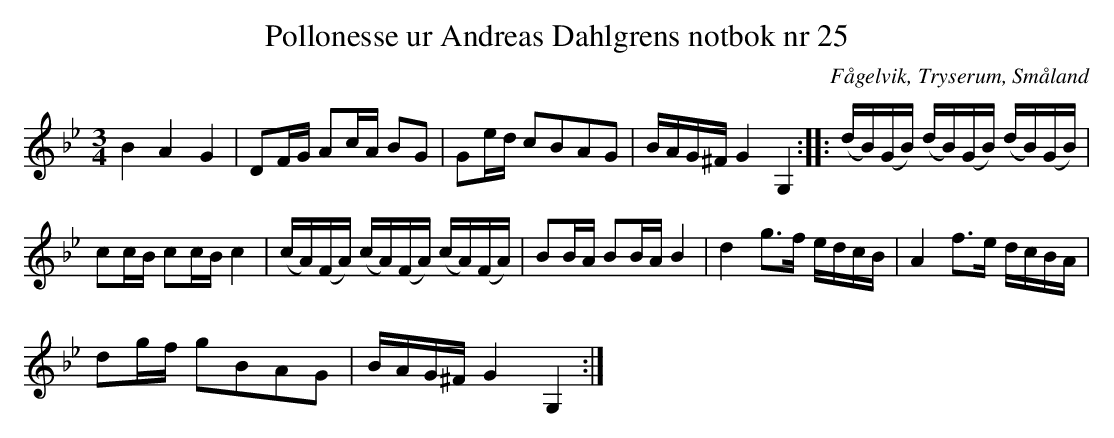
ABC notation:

X:1
T:Pollonesse ur Andreas Dahlgrens notbok nr 25
O:Fågelvik, Tryserum, Småland
M:3/4
L:1/8
K:Gm
B2 A2 G2 | DF/G/ Ac/A/ BG | Ge/d/ cBAG | B/A/G/^F/ G2 G,2 :: (d/B/)(G/B/) (d/B/)(G/B/) (d/B/)(G/B/) |
cc/B/ cc/B/ c2 | (c/A/)(F/A/) (c/A/)(F/A/) (c/A/)(F/A/) | BB/A/ BB/A/ B2 | d2 g>f e/d/c/B/ | A2 f>e d/c/B/A/ |
dg/f/ gBAG | B/A/G/^F/ G2 G,2 :|
